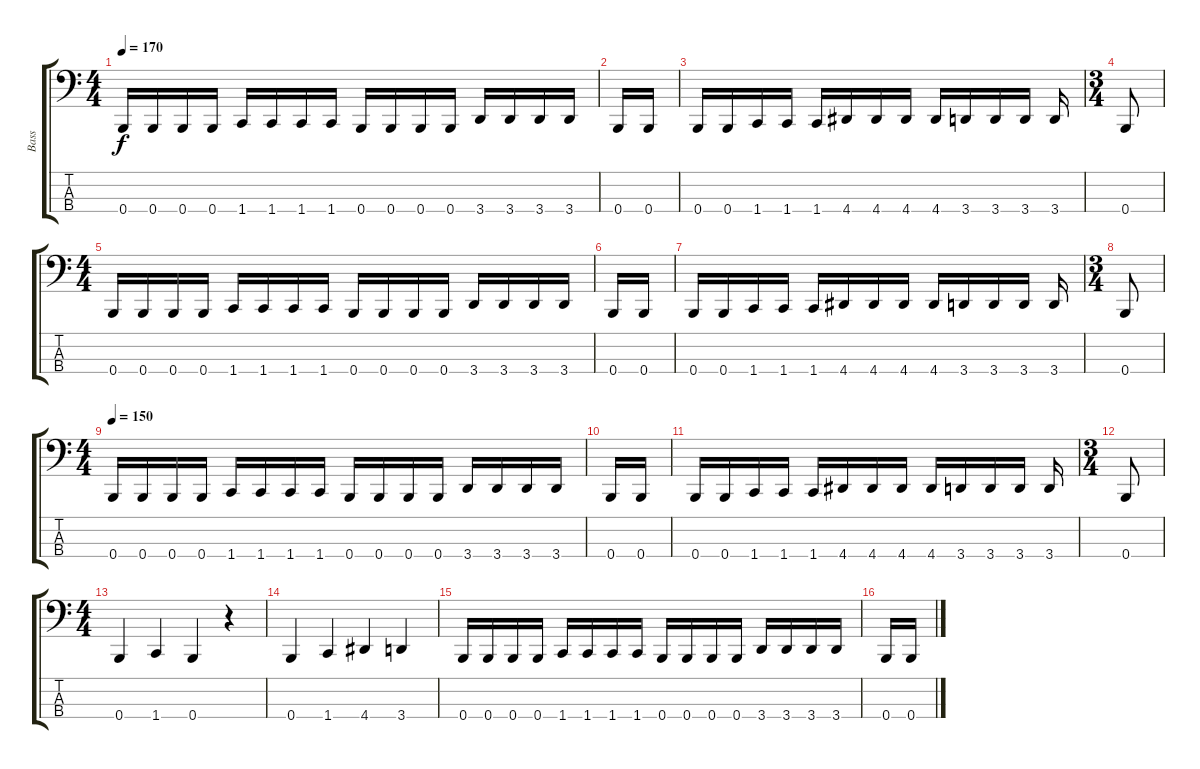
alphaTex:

\track ("Bass" "Bass") {instrument electricbasspick}
\staff {score tabs}
\tuning (E2 B1 Gb1 B0) {hide}
\ts (4 4)
\tempo 170
\clef f4
\ks c
0.4.16{dy f} 0.4.16 0.4.16 0.4.16 1.4.16 1.4.16 1.4.16 1.4.16 0.4.16 0.4.16 0.4.16 0.4.16 3.4.16 3.4.16 3.4.16 3.4.16 |
0.4.16 0.4.16 |
0.4.16 0.4.16 1.4.16 1.4.16 1.4.16 4.4.16 4.4.16 4.4.16 4.4.16 3.4.16 3.4.16 3.4.16 3.4.16 |
\ts (3 4)
0.4.8 |
\ts (4 4)
0.4.16 0.4.16 0.4.16 0.4.16 1.4.16 1.4.16 1.4.16 1.4.16 0.4.16 0.4.16 0.4.16 0.4.16 3.4.16 3.4.16 3.4.16 3.4.16 |
0.4.16 0.4.16 |
0.4.16 0.4.16 1.4.16 1.4.16 1.4.16 4.4.16 4.4.16 4.4.16 4.4.16 3.4.16 3.4.16 3.4.16 3.4.16 |
\ts (3 4)
0.4.8 |
\ts (4 4)
\tempo 150
0.4.16 0.4.16 0.4.16 0.4.16 1.4.16 1.4.16 1.4.16 1.4.16 0.4.16 0.4.16 0.4.16 0.4.16 3.4.16 3.4.16 3.4.16 3.4.16 |
0.4.16 0.4.16 |
0.4.16 0.4.16 1.4.16 1.4.16 1.4.16 4.4.16 4.4.16 4.4.16 4.4.16 3.4.16 3.4.16 3.4.16 3.4.16 |
\ts (3 4)
0.4.8 |
\ts (4 4)
0.4.4 1.4.4 0.4.4 r.4 |
0.4.4 1.4.4 4.4.4 3.4.4 |
0.4.16 0.4.16 0.4.16 0.4.16 1.4.16 1.4.16 1.4.16 1.4.16 0.4.16 0.4.16 0.4.16 0.4.16 3.4.16 3.4.16 3.4.16 3.4.16 |
0.4.16 0.4.16
